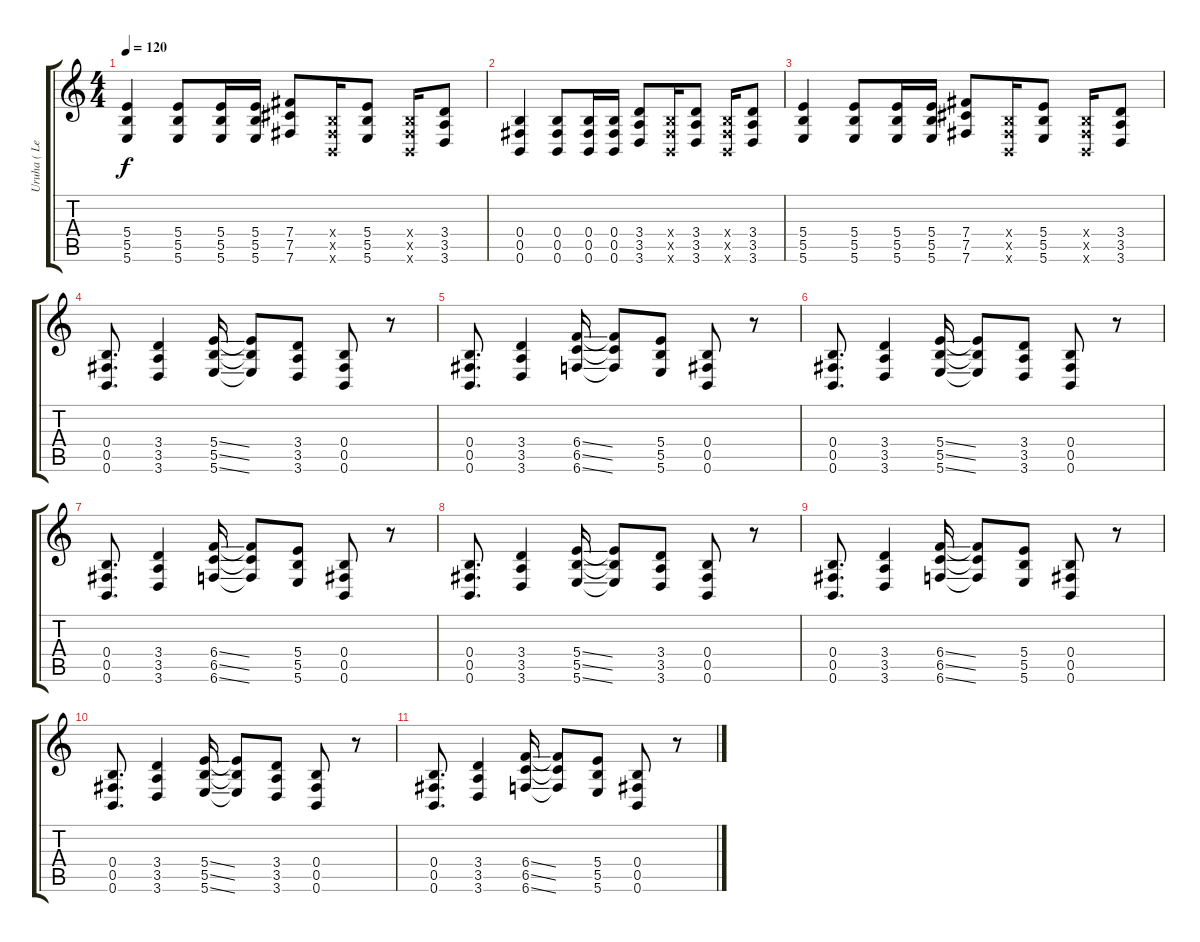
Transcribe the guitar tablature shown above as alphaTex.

\track ("Uruha ( Lead )" "Uruha ( Le") {instrument distortionguitar}
\staff {score tabs}
\tuning (Db4 Ab3 E3 B2 Gb2 B1) {hide}
\ts (4 4)
\tempo 120
\clef g2
\ks c
(5.4 5.5 5.6).4{dy f} (5.4 5.5 5.6).8 (5.4 5.5 5.6).16 (5.4 5.5 5.6).16 (7.4 7.5 7.6).8 (0.4{x} 0.5{x} 0.6{x}).16 (5.4 5.5 5.6).8 (0.4{x} 0.5{x} 0.6{x}).16 (3.4 3.5 3.6).8 |
(0.4 0.5 0.6).4 (0.4 0.5 0.6).8 (0.4 0.5 0.6).16 (0.4 0.5 0.6).16 (3.4 3.5 3.6).8 (0.4{x} 0.5{x} 0.6{x}).16 (3.4 3.5 3.6).8 (0.4{x} 0.5{x} 0.6{x}).16 (3.4 3.5 3.6).8 |
(5.4 5.5 5.6).4 (5.4 5.5 5.6).8 (5.4 5.5 5.6).16 (5.4 5.5 5.6).16 (7.4 7.5 7.6).8 (0.4{x} 0.5{x} 0.6{x}).16 (5.4 5.5 5.6).8 (0.4{x} 0.5{x} 0.6{x}).16 (3.4 3.5 3.6).8 |
(0.4 0.5 0.6).8{d} (3.4 3.5 3.6).4 (5.4{ss} 5.5{ss} 5.6{ss}).16 (5.4{t} 5.5{t} 5.6{t}).8 (3.4 3.5 3.6).8 (0.4 0.5 0.6).8 r.8 |
(0.4 0.5 0.6).8{d} (3.4 3.5 3.6).4 (6.4{ss} 6.5{ss} 6.6{ss}).16 (6.4{t} 6.5{t} 6.6{t}).8 (5.4 5.5 5.6).8 (0.4 0.5 0.6).8 r.8 |
(0.4 0.5 0.6).8{d} (3.4 3.5 3.6).4 (5.4{ss} 5.5{ss} 5.6{ss}).16 (5.4{t} 5.5{t} 5.6{t}).8 (3.4 3.5 3.6).8 (0.4 0.5 0.6).8 r.8 |
(0.4 0.5 0.6).8{d} (3.4 3.5 3.6).4 (6.4{ss} 6.5{ss} 6.6{ss}).16 (6.4{t} 6.5{t} 6.6{t}).8 (5.4 5.5 5.6).8 (0.4 0.5 0.6).8 r.8 |
(0.4 0.5 0.6).8{d} (3.4 3.5 3.6).4 (5.4{ss} 5.5{ss} 5.6{ss}).16 (5.4{t} 5.5{t} 5.6{t}).8 (3.4 3.5 3.6).8 (0.4 0.5 0.6).8 r.8 |
(0.4 0.5 0.6).8{d} (3.4 3.5 3.6).4 (6.4{ss} 6.5{ss} 6.6{ss}).16 (6.4{t} 6.5{t} 6.6{t}).8 (5.4 5.5 5.6).8 (0.4 0.5 0.6).8 r.8 |
(0.4 0.5 0.6).8{d} (3.4 3.5 3.6).4 (5.4{ss} 5.5{ss} 5.6{ss}).16 (5.4{t} 5.5{t} 5.6{t}).8 (3.4 3.5 3.6).8 (0.4 0.5 0.6).8 r.8 |
(0.4 0.5 0.6).8{d} (3.4 3.5 3.6).4 (6.4{ss} 6.5{ss} 6.6{ss}).16 (6.4{t} 6.5{t} 6.6{t}).8 (5.4 5.5 5.6).8 (0.4 0.5 0.6).8 r.8
